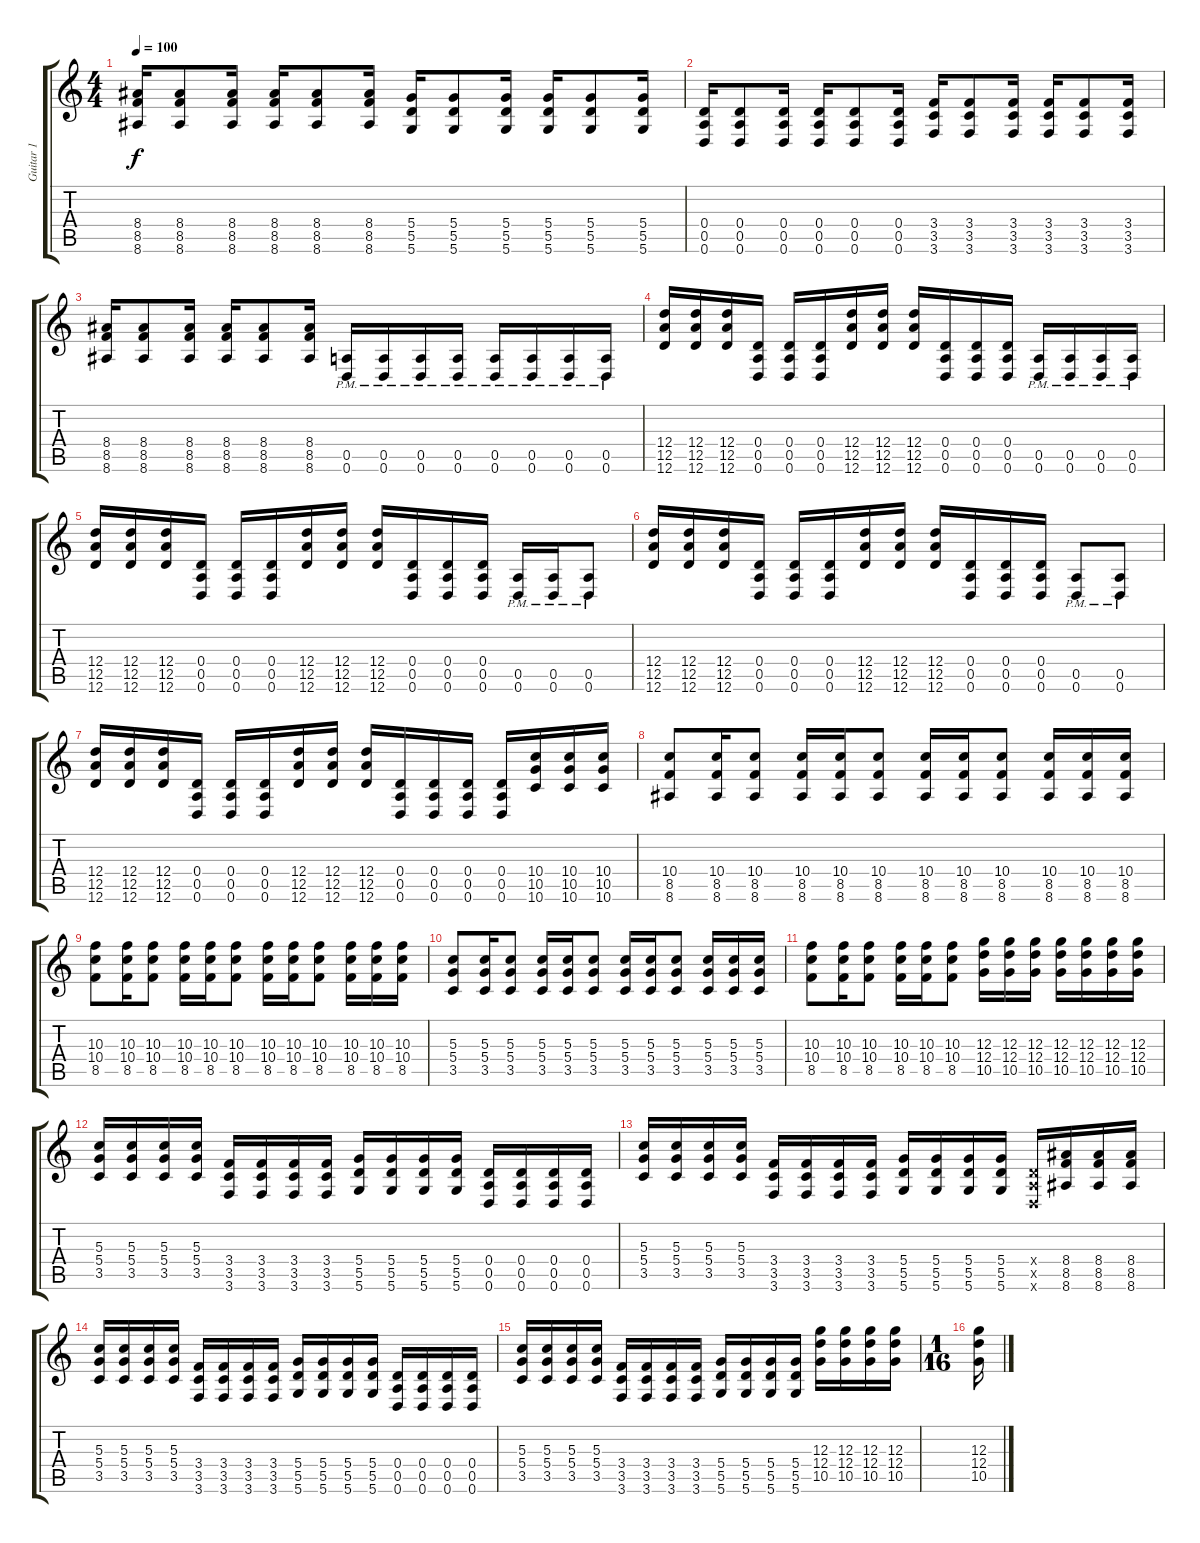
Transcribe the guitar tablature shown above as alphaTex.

\track ("Guitar 1" "Guitar 1") {instrument distortionguitar}
\staff {score tabs}
\tuning (E4 B3 G3 D3 A2 D2) {hide}
\ts (4 4)
\tempo 100
\clef g2
\ks c
(8.4 8.5 8.6).16{dy f} (8.4 8.5 8.6).8 (8.4 8.5 8.6).16 (8.4 8.5 8.6).16 (8.4 8.5 8.6).8 (8.4 8.5 8.6).16 (5.4 5.5 5.6).16 (5.4 5.5 5.6).8 (5.4 5.5 5.6).16 (5.4 5.5 5.6).16 (5.4 5.5 5.6).8 (5.4 5.5 5.6).16 |
(0.4 0.5 0.6).16 (0.4 0.5 0.6).8 (0.4 0.5 0.6).16 (0.4 0.5 0.6).16 (0.4 0.5 0.6).8 (0.4 0.5 0.6).16 (3.4 3.5 3.6).16 (3.4 3.5 3.6).8 (3.4 3.5 3.6).16 (3.4 3.5 3.6).16 (3.4 3.5 3.6).8 (3.4 3.5 3.6).16 |
(8.4 8.5 8.6).16 (8.4 8.5 8.6).8 (8.4 8.5 8.6).16 (8.4 8.5 8.6).16 (8.4 8.5 8.6).8 (8.4 8.5 8.6).16 (0.5{pm} 0.6{pm}).16 (0.5{pm} 0.6{pm}).16 (0.5{pm} 0.6{pm}).16 (0.5{pm} 0.6{pm}).16 (0.5{pm} 0.6{pm}).16 (0.5{pm} 0.6{pm}).16 (0.5{pm} 0.6{pm}).16 (0.5{pm} 0.6{pm}).16 |
(12.4 12.5 12.6).16 (12.4 12.5 12.6).16 (12.4 12.5 12.6).16 (0.4 0.5 0.6).16 (0.4 0.5 0.6).16 (0.4 0.5 0.6).16 (12.4 12.5 12.6).16 (12.4 12.5 12.6).16 (12.4 12.5 12.6).16 (0.4 0.5 0.6).16 (0.4 0.5 0.6).16 (0.4 0.5 0.6).16 (0.5{pm} 0.6{pm}).16 (0.5{pm} 0.6{pm}).16 (0.5{pm} 0.6{pm}).16 (0.5{pm} 0.6{pm}).16 |
(12.4 12.5 12.6).16 (12.4 12.5 12.6).16 (12.4 12.5 12.6).16 (0.4 0.5 0.6).16 (0.4 0.5 0.6).16 (0.4 0.5 0.6).16 (12.4 12.5 12.6).16 (12.4 12.5 12.6).16 (12.4 12.5 12.6).16 (0.4 0.5 0.6).16 (0.4 0.5 0.6).16 (0.4 0.5 0.6).16 (0.5{pm} 0.6{pm}).16 (0.5{pm} 0.6{pm}).16 (0.5{pm} 0.6{pm}).8 |
(12.4 12.5 12.6).16 (12.4 12.5 12.6).16 (12.4 12.5 12.6).16 (0.4 0.5 0.6).16 (0.4 0.5 0.6).16 (0.4 0.5 0.6).16 (12.4 12.5 12.6).16 (12.4 12.5 12.6).16 (12.4 12.5 12.6).16 (0.4 0.5 0.6).16 (0.4 0.5 0.6).16 (0.4 0.5 0.6).16 (0.5{pm} 0.6{pm}).8 (0.5{pm} 0.6{pm}).8 |
(12.4 12.5 12.6).16 (12.4 12.5 12.6).16 (12.4 12.5 12.6).16 (0.4 0.5 0.6).16 (0.4 0.5 0.6).16 (0.4 0.5 0.6).16 (12.4 12.5 12.6).16 (12.4 12.5 12.6).16 (12.4 12.5 12.6).16 (0.4 0.5 0.6).16 (0.4 0.5 0.6).16 (0.4 0.5 0.6).16 (0.4 0.5 0.6).16 (10.4 10.5 10.6).16 (10.4 10.5 10.6).16 (10.4 10.5 10.6).16 |
(10.4 8.5 8.6).8 (10.4 8.5 8.6).16 (10.4 8.5 8.6).8 (10.4 8.5 8.6).16 (10.4 8.5 8.6).16 (10.4 8.5 8.6).8 (10.4 8.5 8.6).16 (10.4 8.5 8.6).16 (10.4 8.5 8.6).8 (10.4 8.5 8.6).16 (10.4 8.5 8.6).16 (10.4 8.5 8.6).16 |
(10.3 10.4 8.5).8 (10.3 10.4 8.5).16 (10.3 10.4 8.5).8 (10.3 10.4 8.5).16 (10.3 10.4 8.5).16 (10.3 10.4 8.5).8 (10.3 10.4 8.5).16 (10.3 10.4 8.5).16 (10.3 10.4 8.5).8 (10.3 10.4 8.5).16 (10.3 10.4 8.5).16 (10.3 10.4 8.5).16 |
(5.3 5.4 3.5).8 (5.3 5.4 3.5).16 (5.3 5.4 3.5).8 (5.3 5.4 3.5).16 (5.3 5.4 3.5).16 (5.3 5.4 3.5).8 (5.3 5.4 3.5).16 (5.3 5.4 3.5).16 (5.3 5.4 3.5).8 (5.3 5.4 3.5).16 (5.3 5.4 3.5).16 (5.3 5.4 3.5).16 |
(10.3 10.4 8.5).8 (10.3 10.4 8.5).16 (10.3 10.4 8.5).8 (10.3 10.4 8.5).16 (10.3 10.4 8.5).16 (10.3 10.4 8.5).8 (12.3 12.4 10.5).16 (12.3 12.4 10.5).16 (12.3 12.4 10.5).16 (12.3 12.4 10.5).16 (12.3 12.4 10.5).16 (12.3 12.4 10.5).16 (12.3 12.4 10.5).16 |
(5.3 5.4 3.5).16 (5.3 5.4 3.5).16 (5.3 5.4 3.5).16 (5.3 5.4 3.5).16 (3.4 3.5 3.6).16 (3.4 3.5 3.6).16 (3.4 3.5 3.6).16 (3.4 3.5 3.6).16 (5.4 5.5 5.6).16 (5.4 5.5 5.6).16 (5.4 5.5 5.6).16 (5.4 5.5 5.6).16 (0.4 0.5 0.6).16 (0.4 0.5 0.6).16 (0.4 0.5 0.6).16 (0.4 0.5 0.6).16 |
(5.3 5.4 3.5).16 (5.3 5.4 3.5).16 (5.3 5.4 3.5).16 (5.3 5.4 3.5).16 (3.4 3.5 3.6).16 (3.4 3.5 3.6).16 (3.4 3.5 3.6).16 (3.4 3.5 3.6).16 (5.4 5.5 5.6).16 (5.4 5.5 5.6).16 (5.4 5.5 5.6).16 (5.4 5.5 5.6).16 (0.4{x} 0.5{x} 0.6{x}).16 (8.4 8.5 8.6).16 (8.4 8.5 8.6).16 (8.4 8.5 8.6).16 |
(5.3 5.4 3.5).16 (5.3 5.4 3.5).16 (5.3 5.4 3.5).16 (5.3 5.4 3.5).16 (3.4 3.5 3.6).16 (3.4 3.5 3.6).16 (3.4 3.5 3.6).16 (3.4 3.5 3.6).16 (5.4 5.5 5.6).16 (5.4 5.5 5.6).16 (5.4 5.5 5.6).16 (5.4 5.5 5.6).16 (0.4 0.5 0.6).16 (0.4 0.5 0.6).16 (0.4 0.5 0.6).16 (0.4 0.5 0.6).16 |
(5.3 5.4 3.5).16 (5.3 5.4 3.5).16 (5.3 5.4 3.5).16 (5.3 5.4 3.5).16 (3.4 3.5 3.6).16 (3.4 3.5 3.6).16 (3.4 3.5 3.6).16 (3.4 3.5 3.6).16 (5.4 5.5 5.6).16 (5.4 5.5 5.6).16 (5.4 5.5 5.6).16 (5.4 5.5 5.6).16 (12.3 12.4 10.5).16 (12.3 12.4 10.5).16 (12.3 12.4 10.5).16 (12.3 12.4 10.5).16 |
\ts (1 16)
(12.3 12.4 10.5).16
